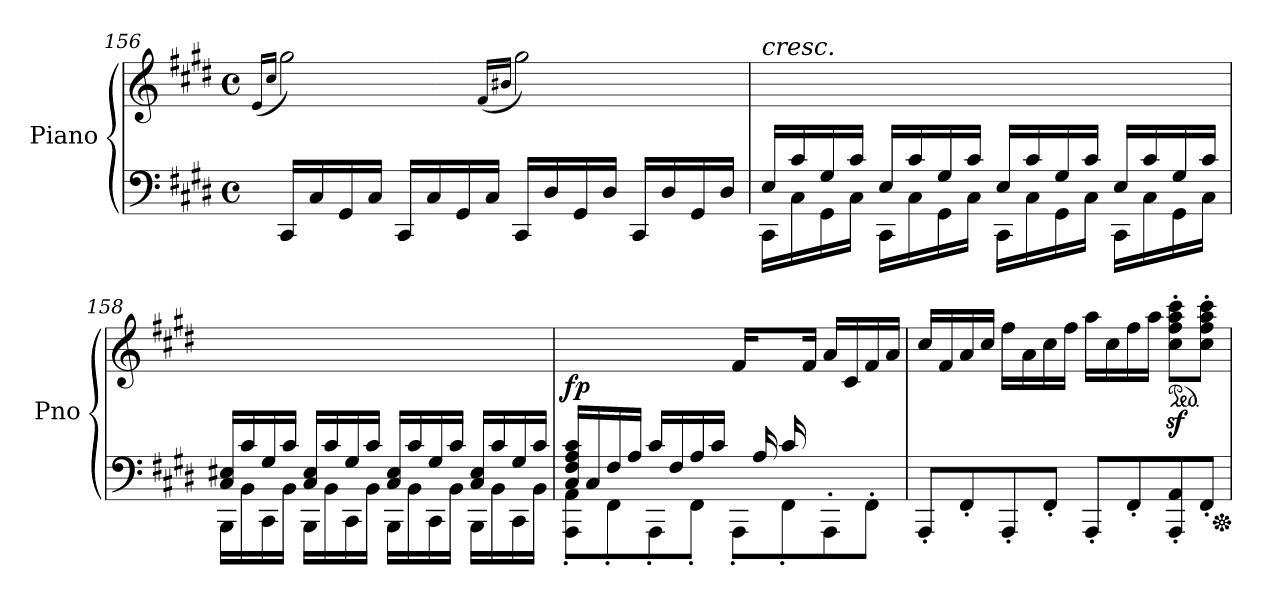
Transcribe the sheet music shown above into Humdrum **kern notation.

**kern	**kern	**dynam
*part1	*part1	*part1
*staff2	*staff1	*staff1/2
*I"Piano	*	*
*I'Pno	*	*
!!LO:LB:g=z
*clefF4	*clefG2	*
*k[f#c#g#d#]	*k[f#c#g#d#]	*
*M4/4	*M4/4	*
*met(c)	*met(c)	*
=156	=156	=156
.	(16qe/LL	.
.	16qcc#/JJ	.
16CC#/LL	2gg#\)	.
16C#/	.	.
16GG#/	.	.
16C#/JJ	.	.
16CC#/LL	.	.
16C#/	.	.
16GG#/	.	.
16C#/JJ	.	.
.	(16qf#/LL	.
.	16qb#X/JJ	.
16CC#/LL	2gg#\)	.
16D#/	.	.
16GG#/	.	.
16D#/JJ	.	.
16CC#/LL	.	.
16D#/	.	.
16GG#/	.	.
16D#/JJ	.	.
=157	=157	=157
*^	*	*
!	!	!LO:TX:a:i:t=cresc.	!
16E/LL	16CC#\LL	1ryy	.
16c#/	16C#\	.	.
16G#/	16GG#\	.	.
16c#/JJ	16C#\JJ	.	.
16E/LL	16CC#\LL	.	.
16c#/	16C#\	.	.
16G#/	16GG#\	.	.
16c#/JJ	16C#\JJ	.	.
16E/LL	16CC#\LL	.	.
16c#/	16C#\	.	.
16G#/	16GG#\	.	.
16c#/JJ	16C#\JJ	.	.
16E/LL	16CC#\LL	.	.
16c#/	16C#\	.	.
16G#/	16GG#\	.	.
16c#/JJ	16C#\JJ	.	.
=158	=158	=158	=158
16C#/ 16E#X/LL	16BBB\LL	1ryy	.
16c#/	16BB\	.	.
16G#/	16CC#\	.	.
16c#/JJ	16BB\JJ	.	.
16C#/ 16E#/LL	16BBB\LL	.	.
16c#/	16BB\	.	.
16G#/	16CC#\	.	.
16c#/JJ	16BB\JJ	.	.
16C#/ 16E#/LL	16BBB\LL	.	.
16c#/	16BB\	.	.
16G#/	16CC#\	.	.
16c#/JJ	16BB\JJ	.	.
16C#/ 16E#/LL	16BBB\LL	.	.
16c#/	16BB\	.	.
16G#/	16CC#\	.	.
16c#/JJ	16BB\JJ	.	.
!!LO:LB:g=z
=159	=159	=159	=159
!	!	!	!LO:DY:b
16C#/ 16F#/ 16A/ 16c#/LL	8AAA\' 8AA\'L	2ryy	fp
16C#/	.	.	.
16F#/	8FF#'\	.	.
16A/JJ	.	.	.
16c#/LL	8AAA'\	.	.
16F#/	.	.	.
16A/	8FF#'\J	.	.
16c#/JJ	.	.	.
16ryy	8AAA'\L	16f#/LL	.
16A/	.	8ryy	.
16c#/	8FF#'\	.	.
4ryy	.	16f#/JJ	.
.	8AAA'\	16a/LL	.
.	.	16c#/	.
.	8FF#'\J	16f#/	.
16ryy	.	16a/JJ	.
*v	*v	*	*
=160	=160	=160
8AAA'/L	16cc#/LL	.
.	16f#/	.
8FF#'/	16a/	.
.	16cc#/JJ	.
8AAA'/	16ff#\LL	.
.	16a\	.
8FF#'/J	16cc#\	.
.	16ff#\JJ	.
8AAA'/L	16aa\LL	.
.	16cc#\	.
8FF#'/	16ff#\	.
.	16aa\JJ	.
*	*ped	*
8AAA/' 8AA/'	8cc#\z<' 8ff#\z<' 8aa\z<' 8ccc#\z<'L	.
8FF#'/J	8cc#\' 8ff#\' 8aa\' 8ccc#\'J	.
*Xped	*	*
=	=	=
*-	*-	*-
